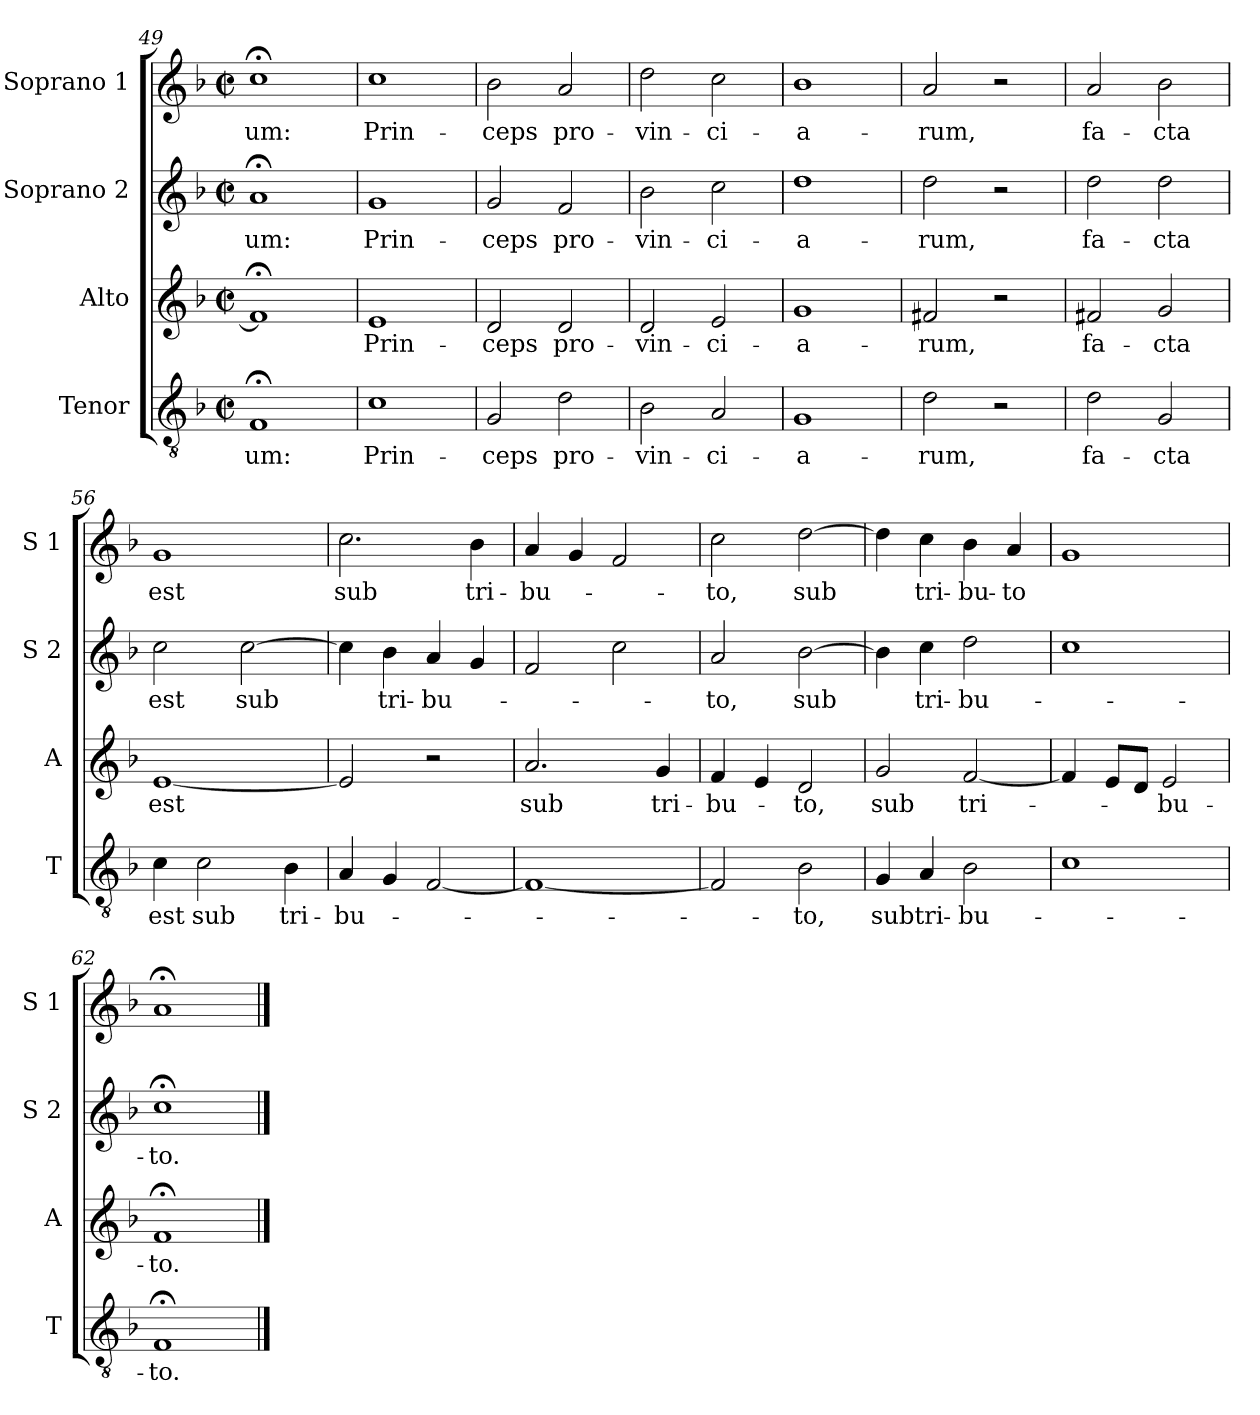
**kern	**text	**kern	**text	**kern	**text	**kern	**text
*part4	*part4	*part3	*part3	*part2	*part2	*part1	*part1
*staff4	*staff4	*staff3	*staff3	*staff2	*staff2	*staff1	*staff1
*I"Tenor	*	*I"Alto	*	*I"Soprano 2	*	*I"Soprano 1	*
*I'T	*	*I'A	*	*I'S 2	*	*I'S 1	*
*clefGv2	*	*clefG2	*	*clefG2	*	*clefG2	*
*k[b-]	*	*k[b-]	*	*k[b-]	*	*k[b-]	*
*F:	*	*F:	*	*F:	*	*F:	*
*M2/2	*	*M2/2	*	*M2/2	*	*M2/2	*
*met(c|)	*	*met(c|)	*	*met(c|)	*	*met(c|)	*
=49	=49	=49	=49	=49	=49	=49	=49
!	!LO:LY:b	!	!	!	!LO:LY:b	!	!LO:LY:b
1F;<	-um:	1f;<]	.	1a;<	-um:	1cc;<	-um:
=50	=50	=50	=50	=50	=50	=50	=50
!	!LO:LY:b	!	!LO:LY:b	!	!LO:LY:b	!	!LO:LY:b
1c	Prin-	1e	Prin-	1g	Prin-	1cc	Prin-
=51	=51	=51	=51	=51	=51	=51	=51
!	!LO:LY:b	!	!LO:LY:b	!	!LO:LY:b	!	!LO:LY:b
2G/	-ceps	2d/	-ceps	2g/	-ceps	2b-\	-ceps
!	!LO:LY:b	!	!LO:LY:b	!	!LO:LY:b	!	!LO:LY:b
2d\	pro-	2d/	pro-	2f/	pro-	2a/	pro-
!!LO:LB:g=z
=52	=52	=52	=52	=52	=52	=52	=52
!	!LO:LY:b	!	!LO:LY:b	!	!LO:LY:b	!	!LO:LY:b
2B-\	-vin-	2d/	-vin-	2b-\	-vin-	2dd\	-vin-
!	!LO:LY:b	!	!LO:LY:b	!	!LO:LY:b	!	!LO:LY:b
2A/	-ci-	2e/	-ci-	2cc\	-ci-	2cc\	-ci-
=53	=53	=53	=53	=53	=53	=53	=53
!	!LO:LY:b	!	!LO:LY:b	!	!LO:LY:b	!	!LO:LY:b
1G	-a-	1g	-a-	1dd	-a-	1b-	-a-
=54	=54	=54	=54	=54	=54	=54	=54
!	!LO:LY:b	!	!LO:LY:b	!	!LO:LY:b	!	!LO:LY:b
2d\	-rum,	2f#X/	-rum,	2dd\	-rum,	2a/	-rum,
2r	.	2r	.	2r	.	2r	.
=55	=55	=55	=55	=55	=55	=55	=55
!	!LO:LY:b	!	!LO:LY:b	!	!LO:LY:b	!	!LO:LY:b
2d\	fa-	2f#X/	fa-	2dd\	fa-	2a/	fa-
!	!LO:LY:b	!	!LO:LY:b	!	!LO:LY:b	!	!LO:LY:b
2G/	-cta	2g/	-cta	2dd\	-cta	2b-\	-cta
=56	=56	=56	=56	=56	=56	=56	=56
!	!LO:LY:b	!	!LO:LY:b	!	!LO:LY:b	!	!LO:LY:b
4c\	est	[1e	est	2cc\	est	1g	est
!	!LO:LY:b	!	!	!	!	!	!
2c\	sub	.	.	.	.	.	.
!	!	!	!	!	!LO:LY:b	!	!
.	.	.	.	[2cc\	sub	.	.
!	!LO:LY:b	!	!	!	!	!	!
4B-\	tri-	.	.	.	.	.	.
=57	=57	=57	=57	=57	=57	=57	=57
!	!LO:LY:b	!	!	!	!	!	!LO:LY:b
4A/	-bu-	2e/]	.	4cc\]	.	2.cc\	sub
!	!	!	!	!	!LO:LY:b	!	!
4G/	.	.	.	4b-\	tri-	.	.
!	!	!	!	!	!LO:LY:b	!	!
[2F/	.	2r	.	4a/	-bu-	.	.
!	!	!	!	!	!	!	!LO:LY:b
.	.	.	.	4g/	.	4b-\	tri-
!!LO:LB:g=z
=58	=58	=58	=58	=58	=58	=58	=58
!	!	!	!LO:LY:b	!	!	!	!LO:LY:b
1F_	.	2.a/	sub	2f/	.	4a/	-bu-
.	.	.	.	.	.	4g/	.
.	.	.	.	2cc\	.	2f/	.
!	!	!	!LO:LY:b	!	!	!	!
.	.	4g/	tri-	.	.	.	.
=59	=59	=59	=59	=59	=59	=59	=59
!	!	!	!LO:LY:b	!	!LO:LY:b	!	!LO:LY:b
2F/]	.	4f/	-bu-	2a/	-to,	2cc\	-to,
.	.	4e/	.	.	.	.	.
!	!LO:LY:b	!	!LO:LY:b	!	!LO:LY:b	!	!LO:LY:b
2B-\	-to,	2d/	-to,	[2b-\	sub	[2dd\	sub
=60	=60	=60	=60	=60	=60	=60	=60
!	!LO:LY:b	!	!LO:LY:b	!	!	!	!
4G/	sub	2g/	sub	4b-\]	.	4dd\]	.
!	!LO:LY:b	!	!	!	!LO:LY:b	!	!LO:LY:b
4A/	tri-	.	.	4cc\	tri-	4cc\	tri-
!	!LO:LY:b	!	!LO:LY:b	!	!LO:LY:b	!	!LO:LY:b
2B-\	-bu-	[2f/	tri-	2dd\	-bu-	4b-\	-bu-
!	!	!	!	!	!	!	!LO:LY:b
.	.	.	.	.	.	4a/	-to
=61	=61	=61	=61	=61	=61	=61	=61
1c	.	4f/]	.	1cc	.	1g	.
.	.	8e/L	.	.	.	.	.
.	.	8d/J	.	.	.	.	.
!	!	!	!LO:LY:b	!	!	!	!
.	.	2e/	-bu-	.	.	.	.
=62	=62	=62	=62	=62	=62	=62	=62
!	!LO:LY:b	!	!LO:LY:b	!	!LO:LY:b	!	!
1F;<	-to.	1f;<	-to.	1cc;<	-to.	1a;<	.
==	==	==	==	==	==	==	==
*-	*-	*-	*-	*-	*-	*-	*-
